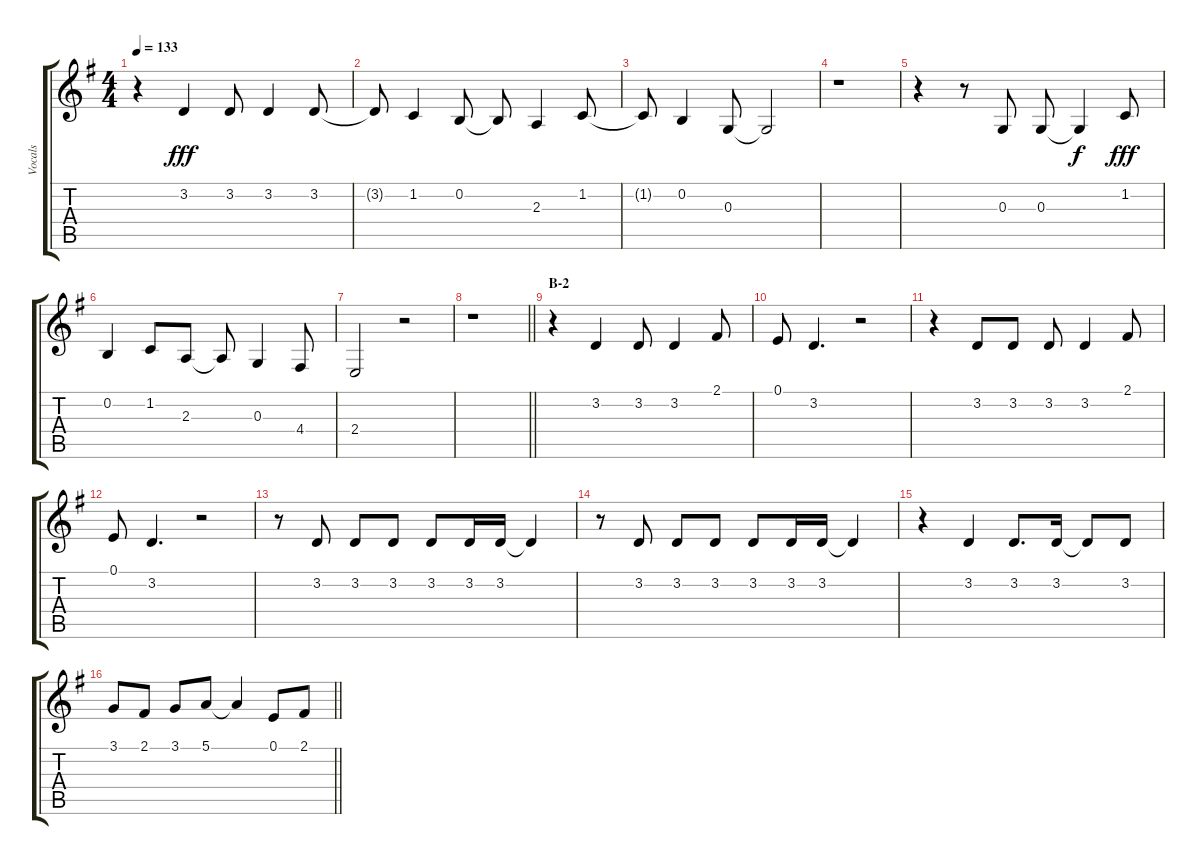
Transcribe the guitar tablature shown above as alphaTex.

\track ("Vocals" "Vocals") {instrument voiceoohs}
\staff {score tabs}
\tuning (E4 B3 G3 D3 A2 E2) {hide}
\ts (4 4)
\tempo 133
\clef g2
\ks g
r.4{dy fff} 3.2.4 3.2.8 3.2.4 3.2.8 |
3.2{t}.8 1.2.4 0.2.8 0.2{t}.8 2.3.4 1.2.8 |
1.2{t}.8 0.2.4 0.3.8 0.3{t}.2 |
r.1 |
r.4 r.8 0.3.8 0.3.8 0.3{t}.4{dy f} 1.2.8{dy fff} |
0.2.4 1.2.8 2.3.8 2.3{t}.8 0.3.4 4.4.8 |
2.4.2 r.2 |
\barLineRight lightlight
r.1 |
\section ("" "B-2")
r.4 3.2.4 3.2.8 3.2.4 2.1.8 |
0.1.8 3.2.4{d} r.2 |
r.4 3.2.8 3.2.8 3.2.8 3.2.4 2.1.8 |
0.1.8 3.2.4{d} r.2 |
r.8 3.2.8 3.2.8 3.2.8 3.2.8 3.2.16 3.2.16 3.2{t}.4 |
r.8 3.2.8 3.2.8 3.2.8 3.2.8 3.2.16 3.2.16 3.2{t}.4 |
r.4 3.2.4 3.2.8{d} 3.2.16 3.2{t}.8 3.2.8 |
\barLineRight lightlight
3.1.8 2.1.8 3.1.8 5.1.8 5.1{t}.4 0.1.8 2.1.8
